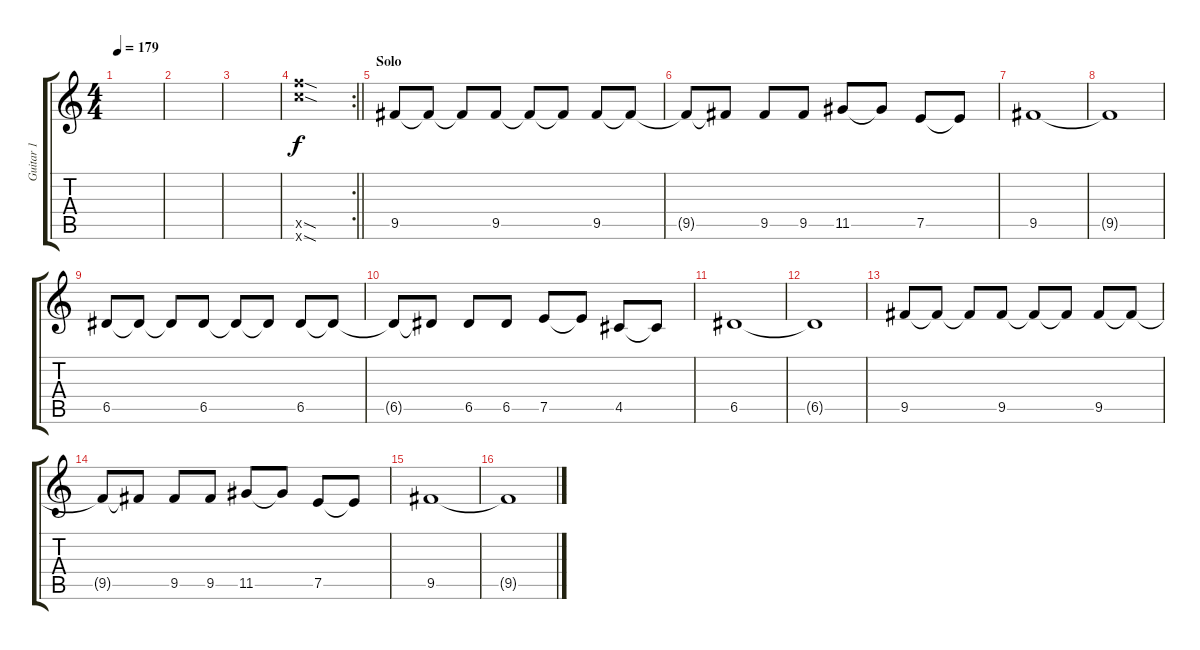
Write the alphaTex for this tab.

\track ("Guitar 1" "Guitar 1") {instrument overdrivenguitar}
\staff {score tabs}
\tuning (E4 B3 G3 D3 A2 E2) {hide}
\ts (4 4)
\tempo 179
\clef g2
\ks c
|
|
|
\rc 2
\barLineRight lightlight
(20.5{sod x} 20.6{sod x}).1 |
\section ("" "Solo")
9.5.8 9.5{t}.8 9.5{t}.8 9.5.8 9.5{t}.8 9.5{t}.8 9.5.8 9.5{t}.8 |
9.5{t}.8 9.5{t}.8 9.5.8 9.5.8 11.5.8 11.5{t}.8 7.5.8 7.5{t}.8 |
9.5.1 |
9.5{t}.1 |
6.5.8 6.5{t}.8 6.5{t}.8 6.5.8 6.5{t}.8 6.5{t}.8 6.5.8 6.5{t}.8 |
6.5{t}.8 6.5{t}.8 6.5.8 6.5.8 7.5.8 7.5{t}.8 4.5.8 4.5{t}.8 |
6.5.1 |
6.5{t}.1 |
9.5.8 9.5{t}.8 9.5{t}.8 9.5.8 9.5{t}.8 9.5{t}.8 9.5.8 9.5{t}.8 |
9.5{t}.8 9.5{t}.8 9.5.8 9.5.8 11.5.8 11.5{t}.8 7.5.8 7.5{t}.8 |
9.5.1 |
9.5{t}.1
